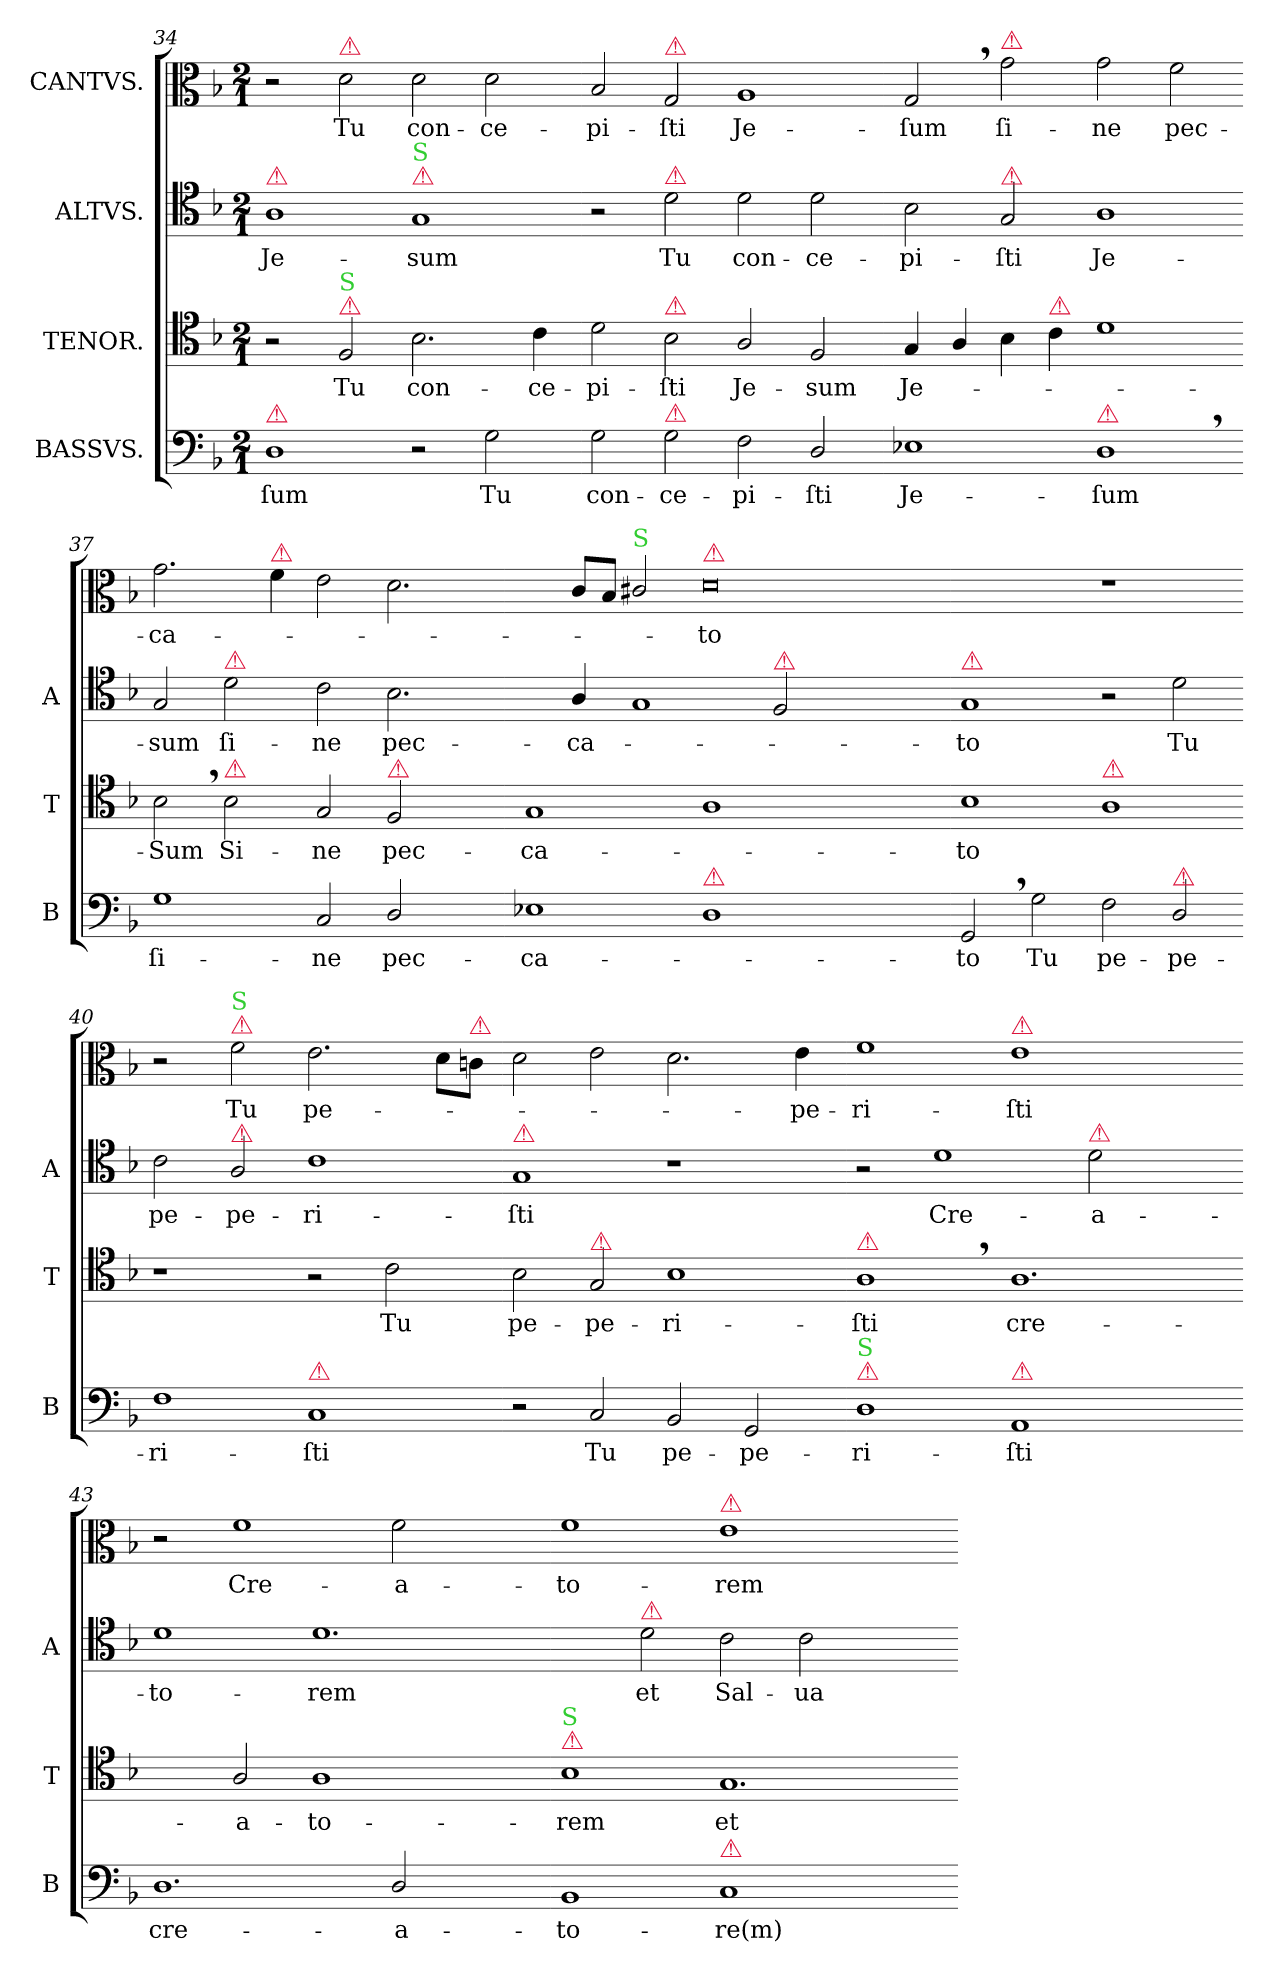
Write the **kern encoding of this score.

**kern	**text	**kern	**text	**kern	**text	**kern	**text
*part4	*part4	*part3	*part3	*part2	*part2	*part1	*part1
*staff4	*staff4	*staff3	*staff3	*staff2	*staff2	*staff1	*staff1
*I"BASSVS.	*	*I"TENOR.	*	*I"ALTVS.	*	*I"CANTVS.	*
*I'B	*	*I'T	*	*I'A	*	*	*
*clefF4	*	*clefC4	*	*clefC4	*	*clefC3	*
*k[b-]	*	*k[b-]	*	*k[b-]	*	*k[b-]	*
*F:	*	*F:	*	*F:	*	*F:	*
*M2/1	*	*M2/1	*	*M2/1	*	*M2/1	*
=34	=34	=34	=34	=34	=34	=34	=34
!	!	!	!	!LO:TX:a:color=crimson:t=⚠	!	!	!
!LO:TX:a:color=crimson:t=⚠	!	!	!	!	!	!	!
1D	-ſum	2r	.	1A	Je-	2r	.
!	!	!	!	!	!	!LO:TX:a:color=crimson:t=⚠	!
!	!	!LO:TX:a:color=crimson:t=⚠	!	!	!	!	!
!	!	!LO:TX:a:color=limegreen:t=S	!	!	!	!	!
!	!	!	!LO:LY:i	!	!	!	!
.	.	2F/	Tu	.	.	2d\	Tu
!	!	!	!	!LO:TX:a:color=crimson:t=⚠	!	!	!
!	!	!	!	!LO:TX:a:color=limegreen:t=S	!	!	!
!	!	!	!LO:LY:i	!	!	!	!
2r	.	2.B-\	con-	1G	-sum	2d\	con-
!	!LO:LY:i	!	!	!	!	!	!
2G\	Tu	.	.	.	.	2d\	-ce-
!	!	!	!LO:LY:i	!	!	!	!
.	.	4c\	-ce-	.	.	.	.
=35-	=35-	=35-	=35-	=35-	=35-	=35-	=35-
!	!LO:LY:i	!	!LO:LY:i	!	!	!	!
2G\	con-	2d\	-pi-	2r	.	2B-/	-pi-
!	!	!	!	!	!	!LO:TX:a:color=crimson:t=⚠	!
!	!	!	!	!LO:TX:a:color=crimson:t=⚠	!	!	!
!	!	!LO:TX:a:color=crimson:t=⚠	!	!	!	!	!
!LO:TX:a:color=crimson:t=⚠	!	!	!	!	!	!	!
!	!LO:LY:i	!	!LO:LY:i	!	!LO:LY:i	!	!
2G\	-ce-	2B-\	-ſti	2d\	Tu	2G/	-ſti
!	!LO:LY:i	!	!LO:LY:i	!	!LO:LY:i	!	!
2F\	-pi-	2A/	Je-	2d\	con-	1A	Je-
!	!LO:LY:i	!	!LO:LY:i	!	!LO:LY:i	!	!
2D/	-ſti	2F/	-sum	2d\	-ce-	.	.
=36-	=36-	=36-	=36-	=36-	=36-	=36-	=36-
!	!LO:LY:i	!	!	!	!LO:LY:i	!	!
1E-X	Je-	4G/	Je-	2B-\	-pi-	2G,/	-ſum
.	.	4A/	.	.	.	.	.
!	!	!	!	!	!	!LO:TX:a:color=crimson:t=⚠	!
!	!	!	!	!LO:TX:a:color=crimson:t=⚠	!	!	!
!	!	!	!	!	!LO:LY:i	!	!
.	.	4B-\	.	2G/	-ſti	2g\	ſi-
!	!	!LO:TX:a:color=crimson:t=⚠	!	!	!	!	!
.	.	4c\	.	.	.	.	.
!LO:TX:a:color=crimson:t=⚠	!	!	!	!	!	!	!
!	!LO:LY:i	!	!	!	!LO:LY:i	!	!
1D,	-ſum	1d	.	1A	Je-	2g\	-ne
.	.	.	.	.	.	2f\	pec-
=37-	=37-	=37-	=37-	=37-	=37-	=37-	=37-
!	!	!	!	!	!LO:LY:i	!	!
1G	ſi-	2B-,\	Sum	2G/	-sum	2.g\	-ca-
!	!	!	!	!LO:TX:a:color=crimson:t=⚠	!	!	!
!	!	!LO:TX:a:color=crimson:t=⚠	!	!	!	!	!
.	.	2B-\	Si-	2d\	ſi-	.	.
!	!	!	!	!	!	!LO:TX:a:color=crimson:t=⚠	!
.	.	.	.	.	.	4f\	.
2C/	-ne	2G/	-ne	2c\	-ne	2e\	.
!	!	!LO:TX:a:color=crimson:t=⚠	!	!	!	!	!
2D/	pec-	2F/	pec-	2.B-\	pec-	2.d\	.
4ryy	.	4ryy	.	.	.	.	.
=38-	=38-	=38-	=38-	=38-	=38-	=38-	=38-
1E-X	-ca-	1G	-ca-	4ryy	.	4ryy	.
.	.	.	.	4A/	-ca-	8c/L	.
.	.	.	.	.	.	8B-/J	.
!	!	!	!	!	!	!LO:TX:a:color=limegreen:t=S	!
.	.	.	.	1G	.	2c#X/	.
!	!	!	!	!	!	!LO:TX:a:color=crimson:t=⚠	!
!LO:TX:a:color=crimson:t=⚠	!	!	!	!	!	!	!
1D	.	1A	.	.	.	0d	-to
!	!	!	!	!LO:TX:a:color=crimson:t=⚠	!	!	!
.	.	.	.	2F/	.	.	.
1ryy	.	1ryy	.	1ryy	.	.	.
=39-	=39-	=39-	=39-	=39-	=39-	=39-	=39-
!	!	!	!	!LO:TX:a:color=crimson:t=⚠	!	!	!
2GG,/	-to	1B-	-to	1G	-to	1ryy	.
2G\	Tu	.	.	.	.	.	.
!	!	!LO:TX:a:color=crimson:t=⚠	!	!	!	!	!
2F\	pe-	1A	.	2r	.	1r	.
!LO:TX:a:color=crimson:t=⚠	!	!	!	!	!	!	!
2D/	-pe-	.	.	2d\	Tu	.	.
=40-	=40-	=40-	=40-	=40-	=40-	=40-	=40-
1F	-ri-	1r	.	2c\	pe-	2r	.
!	!	!	!	!	!	!LO:TX:a:color=crimson:t=⚠	!
!	!	!	!	!	!	!LO:TX:a:color=limegreen:t=S	!
!	!	!	!	!LO:TX:a:color=crimson:t=⚠	!	!	!
.	.	.	.	2A/	-pe-	2f\	Tu
!LO:TX:a:color=crimson:t=⚠	!	!	!	!	!	!	!
1C	-ſti	2r	.	1c	-ri-	2.e\	pe-
.	.	2c\	Tu	.	.	.	.
.	.	.	.	.	.	8d\L	.
!	!	!	!	!	!	!LO:TX:a:color=crimson:t=⚠	!
.	.	.	.	.	.	8cn\J	.
=41-	=41-	=41-	=41-	=41-	=41-	=41-	=41-
!	!	!	!	!LO:TX:a:color=crimson:t=⚠	!	!	!
2r	.	2B-\	pe-	1G	-ſti	2d\	.
!	!	!LO:TX:a:color=crimson:t=⚠	!	!	!	!	!
!	!LO:LY:i	!	!	!	!	!	!
2C/	Tu	2G/	-pe-	.	.	2e\	.
!	!LO:LY:i	!	!	!	!	!	!
2BB-/	pe-	1B-	-ri-	1r	.	2.d\	.
!	!LO:LY:i	!	!	!	!	!	!
2GG/	-pe-	.	.	.	.	.	.
.	.	.	.	.	.	4e\	-pe-
=42-	=42-	=42-	=42-	=42-	=42-	=42-	=42-
!	!	!LO:TX:a:color=crimson:t=⚠	!	!	!	!	!
!LO:TX:a:color=crimson:t=⚠	!	!	!	!	!	!	!
!LO:TX:a:color=limegreen:t=S	!	!	!	!	!	!	!
!	!LO:LY:i	!	!	!	!	!	!
1D	-ri-	1A,	-ſti	2r	.	1f	-ri-
.	.	.	.	1d	Cre-	.	.
!	!	!	!	!	!	!LO:TX:a:color=crimson:t=⚠	!
!LO:TX:a:color=crimson:t=⚠	!	!	!	!	!	!	!
!	!LO:LY:i	!	!	!	!	!	!
1AA	-ſti	1.A	cre-	.	.	1e	-ſti
!	!	!	!	!LO:TX:a:color=crimson:t=⚠	!	!	!
.	.	.	.	2d\	-a-	.	.
2ryy	.	.	.	2ryy	.	2ryy	.
=43-	=43-	=43-	=43-	=43-	=43-	=43-	=43-
1.D	cre-	2ryy	.	1d	-to-	2r	.
.	.	2A/	-a-	.	.	1f	Cre-
.	.	1A	-to-	1.d	-rem	.	.
2D/	-a-	.	.	.	.	2f\	-a-
2ryy	.	2ryy	.	.	.	2ryy	.
=44-	=44-	=44-	=44-	=44-	=44-	=44-	=44-
!	!	!LO:TX:a:color=crimson:t=⚠	!	!	!	!	!
!	!	!LO:TX:a:color=limegreen:t=S	!	!	!	!	!
1BB-	-to-	1B-	-rem	2ryy	.	1f	-to-
!	!	!	!	!LO:TX:a:color=crimson:t=⚠	!	!	!
.	.	.	.	2d\	et	.	.
!	!	!	!	!	!	!LO:TX:a:color=crimson:t=⚠	!
!LO:TX:a:color=crimson:t=⚠	!	!	!	!	!	!	!
1C	-re(m)	1.G	et	2c\	Sal-	1e	-rem
.	.	.	.	2c\	-ua-	.	.
2ryy	.	.	.	2ryy	.	2ryy	.
=-	=-	=-	=-	=-	=-	=-	=-
*-	*-	*-	*-	*-	*-	*-	*-
